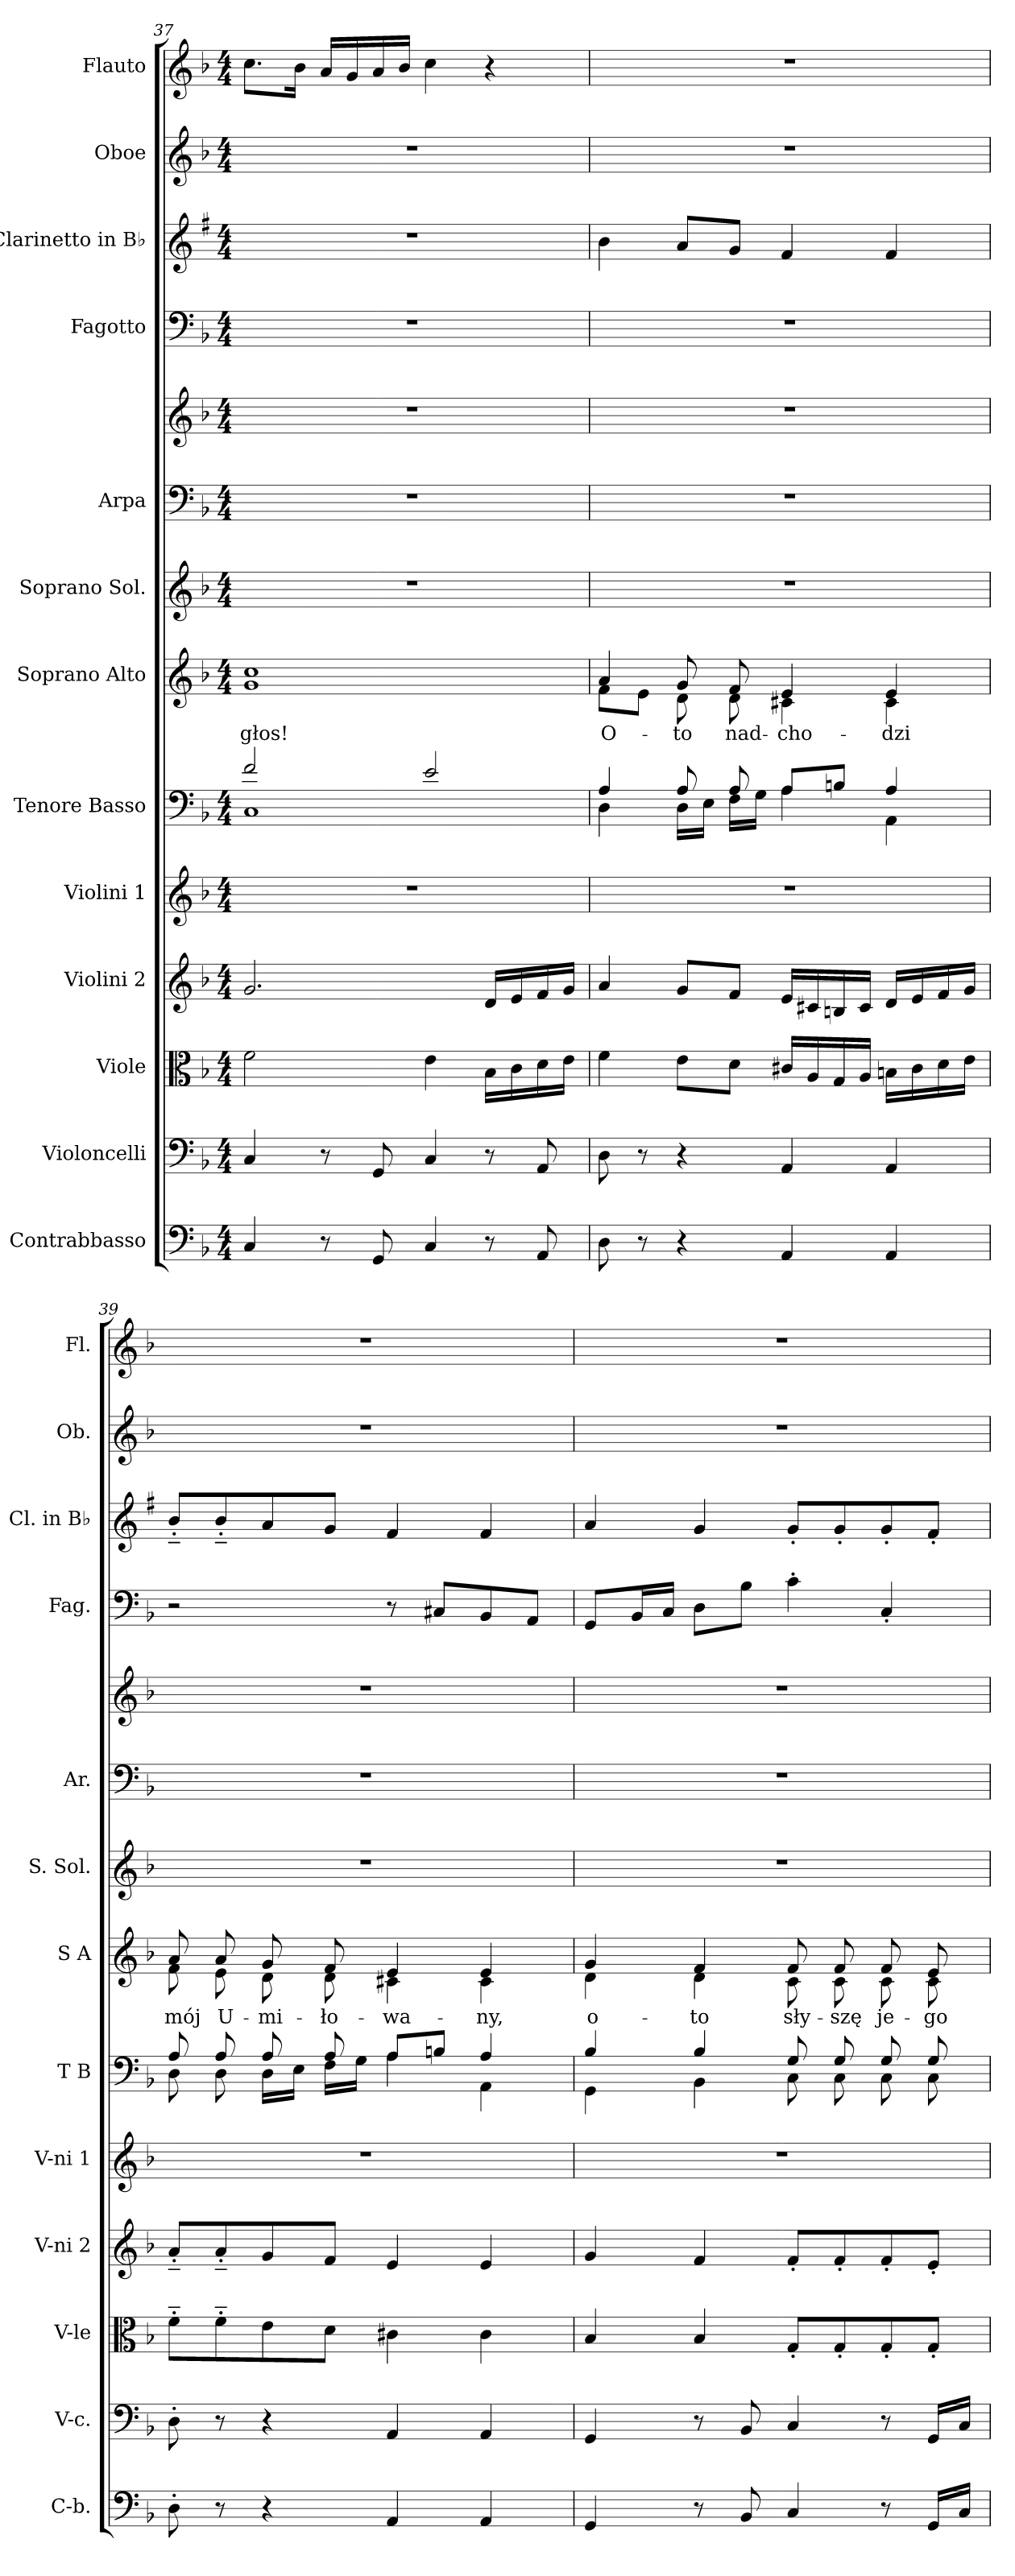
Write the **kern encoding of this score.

**kern	**kern	**kern	**kern	**kern	**kern	**kern	**text	**kern	**kern	**kern	**kern	**kern	**kern	**kern
*part13	*part12	*part11	*part10	*part9	*part8	*part7	*part7	*part6	*part5	*part5	*part4	*part3	*part2	*part1
*staff14	*staff13	*staff12	*staff11	*staff10	*staff9	*staff8	*staff8	*staff7	*staff6	*staff5	*staff4	*staff3	*staff2	*staff1
*I"Contrabbasso	*I"Violoncelli	*I"Viole	*I"Violini 2	*I"Violini 1	*I"Tenore Basso	*I"Soprano Alto	*	*I"Soprano Sol.	*I"Arpa	*	*I"Fagotto	*I"Clarinetto in B♭	*I"Oboe	*I"Flauto
*I'C-b.	*I'V-c.	*I'V-le	*I'V-ni 2	*I'V-ni 1	*I'T B	*I'S A	*	*I'S. Sol.	*I'Ar.	*	*I'Fag.	*I'Cl. in B♭	*I'Ob.	*I'Fl.
*clefF4	*clefF4	*clefC3	*clefG2	*clefG2	*clefF4	*clefG2	*	*clefG2	*clefF4	*clefG2	*clefF4	*clefG2	*clefG2	*clefG2
*	*	*	*	*	*	*	*	*	*	*	*	*ITrd1c2	*	*
*k[b-]	*k[b-]	*k[b-]	*k[b-]	*k[b-]	*k[b-]	*k[b-]	*	*k[b-]	*k[b-]	*k[b-]	*k[b-]	*k[b-]	*k[b-]	*k[b-]
*M4/4	*M4/4	*M4/4	*M4/4	*M4/4	*M4/4	*M4/4	*	*M4/4	*M4/4	*M4/4	*M4/4	*M4/4	*M4/4	*M4/4
=37	=37	=37	=37	=37	=37	=37	=37	=37	=37	=37	=37	=37	=37	=37
*	*	*	*	*	*^	*^	*	*	*	*	*	*	*	*
4C	4C	2f	2.g	1r	2f	1C	1cc	1g	głos!	1r	1r	1r	1r	1r	1r	8.ccL
.	.	.	.	.	.	.	.	.	.	.	.	.	.	.	.	16b-Jk
8r	8r	.	.	.	.	.	.	.	.	.	.	.	.	.	.	16aLL
.	.	.	.	.	.	.	.	.	.	.	.	.	.	.	.	16g
8GG	8GG	.	.	.	.	.	.	.	.	.	.	.	.	.	.	16a
.	.	.	.	.	.	.	.	.	.	.	.	.	.	.	.	16b-JJ
4C	4C	4e	.	.	2e	.	.	.	.	.	.	.	.	.	.	4cc
8r	8r	16B-LL	16dLL	.	.	.	.	.	.	.	.	.	.	.	.	4r
.	.	16c	16e	.	.	.	.	.	.	.	.	.	.	.	.	.
8AA	8AA	16d	16f	.	.	.	.	.	.	.	.	.	.	.	.	.
.	.	16eJJ	16gJJ	.	.	.	.	.	.	.	.	.	.	.	.	.
=38	=38	=38	=38	=38	=38	=38	=38	=38	=38	=38	=38	=38	=38	=38	=38	=38
8D	8D	4f	4a	1r	4A	4D	4a	8fL	O-	1r	1r	1r	1r	4a	1r	1r
8r	8r	.	.	.	.	.	.	8eJ	.	.	.	.	.	.	.	.
4r	4r	8eL	8gL	.	8A	16DLL	8g	8d	-to	.	.	.	.	8gL	.	.
.	.	.	.	.	.	16EJJ	.	.	.	.	.	.	.	.	.	.
.	.	8dJ	8fJ	.	8A	16FLL	8f	8d	nad-	.	.	.	.	8fJ	.	.
.	.	.	.	.	.	16GJJ	.	.	.	.	.	.	.	.	.	.
4AA	4AA	16c#XLL	16eLL	.	8AL	4A	4e	4c#X	-cho-	.	.	.	.	4e	.	.
.	.	16A	16c#X	.	.	.	.	.	.	.	.	.	.	.	.	.
.	.	16G	16Bn	.	8BnJ	.	.	.	.	.	.	.	.	.	.	.
.	.	16AJJ	16c#JJ	.	.	.	.	.	.	.	.	.	.	.	.	.
4AA	4AA	16BnLL	16dLL	.	4A	4AA	4e	4c#	-dzi	.	.	.	.	4e	.	.
.	.	16c#	16e	.	.	.	.	.	.	.	.	.	.	.	.	.
.	.	16d	16f	.	.	.	.	.	.	.	.	.	.	.	.	.
.	.	16eJJ	16gJJ	.	.	.	.	.	.	.	.	.	.	.	.	.
=39	=39	=39	=39	=39	=39	=39	=39	=39	=39	=39	=39	=39	=39	=39	=39	=39
8D'	8D'	8f'~L	8a'~L	1r	8A	8D	8a	8f	mój	1r	1r	1r	2r	8a'~L	1r	1r
8r	8r	8f'~	8a'~	.	8A	8D	8a	8e	U-	.	.	.	.	8a'~	.	.
4r	4r	8e	8g	.	8A	16DLL	8g	8d	-mi-	.	.	.	.	8g	.	.
.	.	.	.	.	.	16EJJ	.	.	.	.	.	.	.	.	.	.
.	.	8dJ	8fJ	.	8A	16FLL	8f	8d	-ło-	.	.	.	.	8fJ	.	.
.	.	.	.	.	.	16GJJ	.	.	.	.	.	.	.	.	.	.
4AA	4AA	4c#X	4e	.	8AL	4A	4e	4c#X	-wa-	.	.	.	8r	4e	.	.
.	.	.	.	.	8BnJ	.	.	.	.	.	.	.	8C#XL	.	.	.
4AA	4AA	4c#	4e	.	4A	4AA	4e	4c#	-ny,	.	.	.	8BB-	4e	.	.
.	.	.	.	.	.	.	.	.	.	.	.	.	8AAJ	.	.	.
=40	=40	=40	=40	=40	=40	=40	=40	=40	=40	=40	=40	=40	=40	=40	=40	=40
4GG	4GG	4B-	4g	1r	4B-	4GG	4g	4d	o-	1r	1r	1r	8GGL	4g	1r	1r
.	.	.	.	.	.	.	.	.	.	.	.	.	16BB-L	.	.	.
.	.	.	.	.	.	.	.	.	.	.	.	.	16CJJ	.	.	.
8r	8r	4B-	4f	.	4B-	4BB-	4f	4d	-to	.	.	.	8DL	4f	.	.
8BB-	8BB-	.	.	.	.	.	.	.	.	.	.	.	8B-J	.	.	.
4C	4C	8G'L	8f'L	.	8G	8C	8f	8c	sły-	.	.	.	4c'	8f'L	.	.
.	.	8G'	8f'	.	8G	8C	8f	8c	-szę	.	.	.	.	8f'	.	.
8r	8r	8G'	8f'	.	8G	8C	8f	8c	je-	.	.	.	4C'	8f'	.	.
16GGLL	16GGLL	8G'J	8e'J	.	8G	8C	8e	8c	-go	.	.	.	.	8e'J	.	.
16CJJ	16CJJ	.	.	.	.	.	.	.	.	.	.	.	.	.	.	.
*	*	*	*	*	*v	*v	*	*	*	*	*	*	*	*	*	*
*	*	*	*	*	*	*v	*v	*	*	*	*	*	*	*	*
=	=	=	=	=	=	=	=	=	=	=	=	=	=	=
*-	*-	*-	*-	*-	*-	*-	*-	*-	*-	*-	*-	*-	*-	*-
